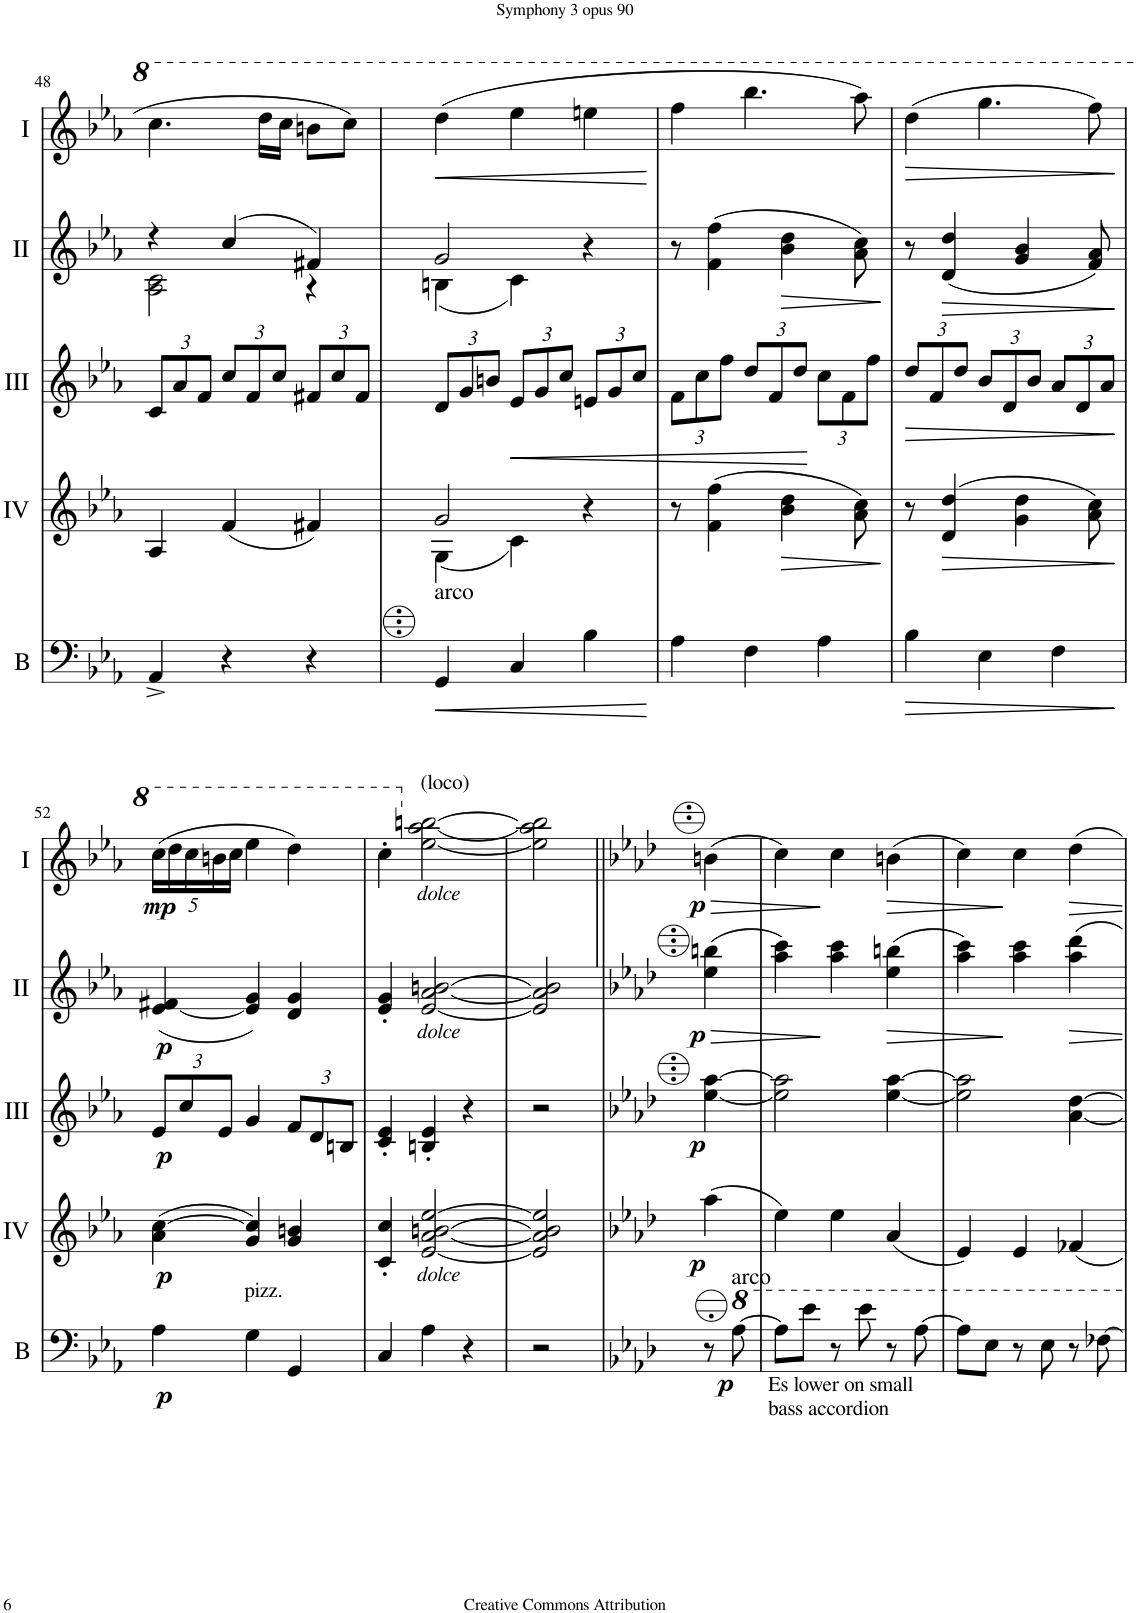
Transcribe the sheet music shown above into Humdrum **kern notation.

**kern	**dynam	**kern	**dynam	**kern	**dynam	**kern	**dynam	**kern	**dynam
*part5	*part5	*part4	*part4	*part3	*part3	*part2	*part2	*part1	*part1
*staff5	*staff5	*staff4	*staff4	*staff3	*staff3	*staff2	*staff2	*staff1	*staff1
*I"Bass	*	*I"Acc. 4	*	*I"Acc. 3	*	*I"Acc. 2	*	*I"Acc. 1	*
*I'B	*	*	*	*	*	*	*	*	*
!!LO:PB:g=z
*clefF4	*	*clefG2	*	*clefG2	*	*clefG2	*	*clefG2	*
*Trd7c12	*	*Trd7c12	*	*Trd7c12	*	*	*	*	*
*k[b-e-a-]	*	*k[b-e-a-]	*	*k[b-e-a-]	*	*k[b-e-a-]	*	*k[b-e-a-]	*
*M3/4	*	*M3/4	*	*M3/4	*	*M3/4	*	*M3/4	*
*	*	*	*	*Xbrackettup	*	*	*	*	*
=48	=48	=48	=48	=48	=48	=48	=48	=48	=48
*	*	*	*	*	*	*^	*	*	*
4AA-^/	.	4A-/	.	12c/L	.	4r	2A-\ 2c\	.	4.ccc\	.
.	.	.	.	12a-/	.	.	.	.	.	.
.	.	.	.	12f/J	.	.	.	.	.	.
4r	.	(4f/	.	12cc/L	.	(4cc/	.	.	.	.
.	.	.	.	12f/	.	.	.	.	.	.
.	.	.	.	.	.	.	.	.	16ddd\LL	.
.	.	.	.	12cc/J	.	.	.	.	.	.
.	.	.	.	.	.	.	.	.	16ccc\JJ	.
4r	.	4f#X/)	.	12f#X/L	.	4f#X/)	4r	.	8bbn\L	.
.	.	.	.	12cc/	.	.	.	.	.	.
.	.	.	.	.	.	.	.	.	8ccc\J	.
.	.	.	.	12f#/J	.	.	.	.	.	.
=49	=49	=49	=49	=49	=49	=49	=49	=49	=49	=49
!LO:TX:a:t=arco	!	!	!	!	!	!	!	!	!	!
!	!LO:HP:b	!	!	!	!	!	!	!	!	!LO:HP:b
*	*	*^	*	*	*	*	*	*	*	*
4GG/	<	2g/	(4G\	.	12d/L	.	2g/	(4Bn\	.	(4ddd\	<
.	.	.	.	.	12g/	.	.	.	.	.	.
.	.	.	.	.	12bn/J	.	.	.	.	.	.
!	!	!	!	!	!	!LO:HP:b	!	!	!	!	!
4C/	.	.	4c\)	.	12e-/L	<	.	4c\)	.	4eee-\	.
.	.	.	.	.	12g/	.	.	.	.	.	.
.	.	.	.	.	12cc/J	.	.	.	.	.	.
4B-\	.	4r	4ryy	.	12en/L	.	4r	4ryy	.	4eeen\	.
.	.	.	.	.	12g/	.	.	.	.	.	.
.	.	.	.	.	12cc/J	.	.	.	.	.	.
*	*	*v	*v	*	*	*	*v	*v	*	*	*
.	[	.	.	.	.	.	.	.	[
=50	=50	=50	=50	=50	=50	=50	=50	=50	=50
4A-\	.	8r	.	12f\L	.	8r	.	4fff\	.
.	.	.	.	12cc\	.	.	.	.	.
.	.	(4f\ 4ff\	.	.	.	(4f\ 4ff\	.	.	.
.	.	.	.	12ff\J	.	.	.	.	.
4F\	.	.	.	12dd/L	.	.	.	4.bbb-\	.
.	.	.	.	12f/	.	.	.	.	.
!	!	!	!LO:HP:b	!	!	!	!LO:HP:b	!	!
.	.	4b-\ 4dd\	>	.	.	4b-\ 4dd\	>	.	.
.	.	.	.	12dd/J	.	.	.	.	.
4A-\	.	.	.	12cc\L	[	.	.	.	.
.	.	.	.	12f\	.	.	.	.	.
.	.	8a-\ 8cc\)	.	.	.	8a-\ 8cc\)	.	8aaa-\)	.
.	.	.	.	12ff\J	.	.	.	.	.
.	.	.	]	.	.	.	]	.	.
=51	=51	=51	=51	=51	=51	=51	=51	=51	=51
!	!LO:HP:b	!	!	!	!LO:HP:b	!	!	!	!LO:HP:b
4B-\	>	8r	.	12dd/L	>	8r	.	(4ddd\	>
.	.	.	.	12f/	.	.	.	.	.
!	!	!	!LO:HP:b	!	!	!	!LO:HP:b	!	!
.	.	(4d/ 4dd/	>	.	.	(4d/ 4dd/	>	.	.
.	.	.	.	12dd/J	.	.	.	.	.
4E-\	.	.	.	12b-/L	.	.	.	4.ggg\	.
.	.	.	.	12d/	.	.	.	.	.
.	.	4g\ 4dd\	.	.	.	4g/ 4b-/	.	.	.
.	.	.	.	12b-/J	.	.	.	.	.
4F\	.	.	.	12a-/L	.	.	.	.	.
.	.	.	.	12d/	.	.	.	.	.
.	.	8a-\ 8cc\)	.	.	.	8f/ 8a-/)	.	8fff\)	.
.	.	.	.	12a-/J	.	.	.	.	.
.	]	.	]	.	]	.	]	.	]
!!LO:LB:g=z
=52	=52	=52	=52	=52	=52	=52	=52	=52	=52
*	*	*	*	*	*	*	*	*Xbrackettup	*
!	!LO:DY:b	!	!LO:DY:b	!	!LO:DY:b	!	!LO:DY:b	!	!LO:DY:b
4A-\	p	(4a-\ [4cc\	p	12e-/L	p	([4e-/ 4f#X/	p	(20ccc\LL	mp
.	.	.	.	.	.	.	.	20ddd\	.
.	.	.	.	12cc/	.	.	.	.	.
.	.	.	.	.	.	.	.	20ccc\	.
.	.	.	.	.	.	.	.	20bbn\	.
.	.	.	.	12e-/J	.	.	.	.	.
.	.	.	.	.	.	.	.	20ccc\JJ	.
!LO:TX:a:t=pizz.	!	!	!	!	!	!	!	!	!
4G\	.	4g/ 4cc/])	.	4g/	.	4e-/] 4g/)	.	4eee-\	.
4GG/	.	4g/ 4bn/	.	12f/L	.	4d/ 4g/	.	4ddd\)	.
.	.	.	.	12d/	.	.	.	.	.
.	.	.	.	12Bn/J	.	.	.	.	.
=53	=53	=53	=53	=53	=53	=53	=53	=53	=53
4C/	.	4c/' 4cc/'	.	4c/' 4e-/'	.	4e-/' 4g/'	.	4ccc'\	.
!	!	!	!	!	!	!	!	!LO:TX:a:t=(loco)	!
!	!	!	!	!	!	!	!	!LO:TX:b:i:t=dolce	!
!	!	!	!	!	!	!LO:TX:b:i:t=dolce	!	!	!
!	!	!LO:TX:b:i:t=dolce	!	!	!	!	!	!	!
4A-\	.	[2e-/ [2a-/ [2bn/ [2ee-/	.	4Bn/' 4e-/'	.	[2e-/ [2a-/ [2bn/	.	[2ee-\ [2aa-\ [2bbn\	.
4r	.	.	.	4r	.	.	.	.	.
=54	=54	=54	=54	=54	=54	=54	=54	=54	=54
2r	.	2e-/] 2a-/] 2b/] 2ee-/]	.	2r	.	2e-/] 2a-/] 2b/]	.	2ee-\] 2aa-\] 2bb\]	.
=55||	=55||	=55||	=55||	=55||	=55||	=55||	=55||	=55||	=55||
*k[b-e-a-d-]	*	*k[b-e-a-d-]	*	*k[b-e-a-d-]	*	*k[b-e-a-d-]	*	*k[b-e-a-d-]	*
!	!	!	!LO:DY:b	!	!LO:DY:b	!	!LO:HP:b	!	!LO:HP:b
!	!	!	!	!	!	!	!LO:DY:n=1:b	!	!LO:DY:n=1:b
8r	.	(4aa-\	p	[4ee-\ [4aa-\	p	(4ee-\ 4bbn\	> p	(4bn\	> p
!LO:TX:a:t=arco	!	!	!	!	!	!	!	!	!
!	!LO:DY:b	!	!	!	!	!	!	!	!
[8a-\	p	.	.	.	.	.	.	.	.
=56	=56	=56	=56	=56	=56	=56	=56	=56	=56
8a-\L]	.	4ee-\)	.	2ee-\] 2aa-\]	.	4aa-\ 4ccc\)	.	4cc\)	.
!LO:TX:b:t=Es lower on small	!	!	!	!	!	!	!	!	!
!LO:TX:b:t=bass accordion	!	!	!	!	!	!	!	!	!
8ee-\J	.	.	.	.	.	.	.	.	.
8r	.	4ee-\	.	.	.	4aa-\ 4ccc\	]	4cc\	]
8ee-\	.	.	.	.	.	.	.	.	.
!	!	!	!	!	!	!	!LO:HP:b	!	!LO:HP:b
8r	.	(4a-/	.	[4ee-\ [4aa-\	.	(4ee-\ 4bbn\	>	(4bn\	>
[8a-\	.	.	.	.	.	.	.	.	.
=57	=57	=57	=57	=57	=57	=57	=57	=57	=57
8a-\L]	.	4e-/)	.	2ee-\] 2aa-\]	.	4aa-\ 4ccc\)	.	4cc\)	.
8e-\J	.	.	.	.	.	.	.	.	.
8r	.	4e-/	.	.	.	4aa-\ 4ccc\	]	4cc\	]
8e-\	.	.	.	.	.	.	.	.	.
8r	.	4f-X/	.	[4a-\ [4dd-\	.	4aa-\ 4ddd-\	.	4dd-\	.
[8f-X\	.	.	.	.	.	.	.	.	.
=	=	=	=	=	=	=	=	=	=
*-	*-	*-	*-	*-	*-	*-	*-	*-	*-
